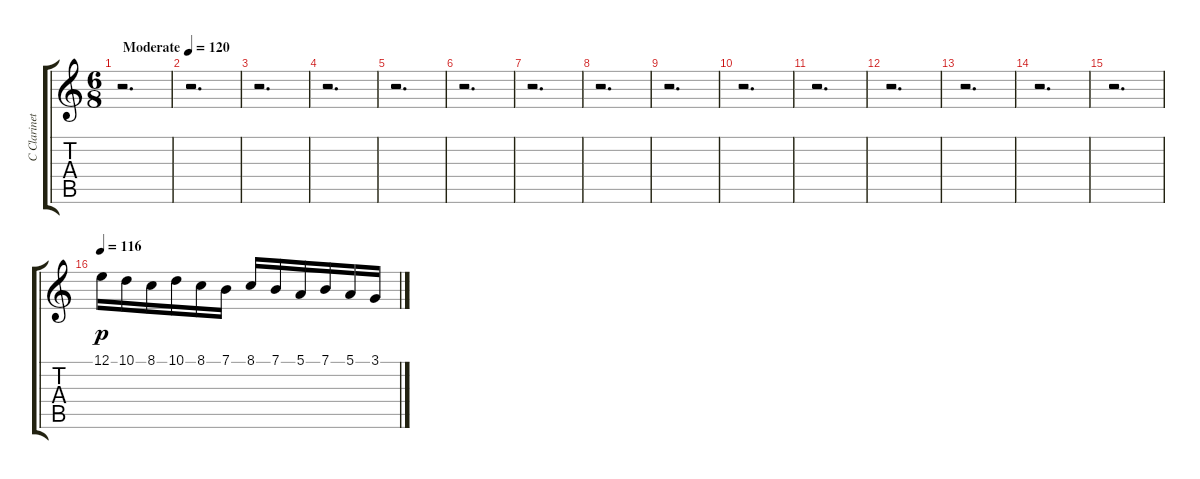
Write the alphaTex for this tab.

\track ("C Clarinets" "C Clarinet") {instrument clarinet}
\staff {score tabs}
\tuning (E4 B3 G3 D3 A2 E2) {hide}
\ts (6 8)
\tempo (120 "Moderate")
\clef g2
\ks c
r.2{d dy p instrument clarinet} |
r.2{d} |
r.2{d} |
r.2{d} |
r.2{d} |
r.2{d} |
r.2{d} |
r.2{d} |
r.2{d} |
r.2{d} |
r.2{d} |
r.2{d} |
r.2{d} |
r.2{d} |
r.2{d} |
\tempo 116
12.1.16 10.1.16 8.1.16 10.1.16 8.1.16 7.1.16 8.1.16 7.1.16 5.1.16 7.1.16 5.1.16 3.1.16
